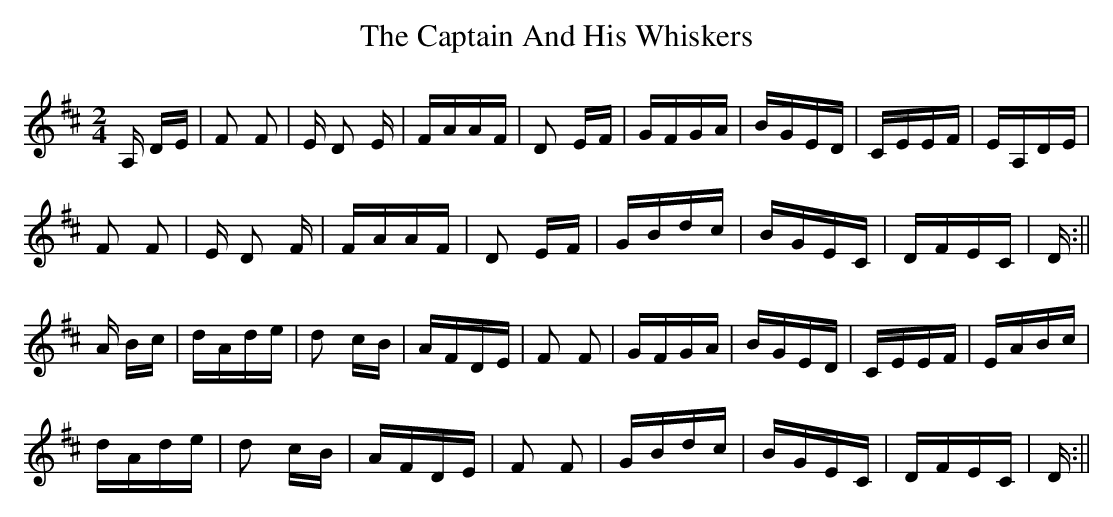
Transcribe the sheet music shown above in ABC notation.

X:1
T:The Captain And His Whiskers
M:2/4
K:D
A, DE | F2 F2 | E D2 E | FAAF |  D2 EF | GFGA | BGED | CEEF | EA,DE |
F2 F2 |E D2 F | FAAF | D2 EF | GBdc | BGEC | DFEC | D:||
A Bc | dAde | d2 cB | AFDE | F2 F2 | GFGA | BGED | CEEF | EABc |
 dAde | d2 cB | AFDE | F2 F2 | GBdc | BGEC | DFEC | D :||
